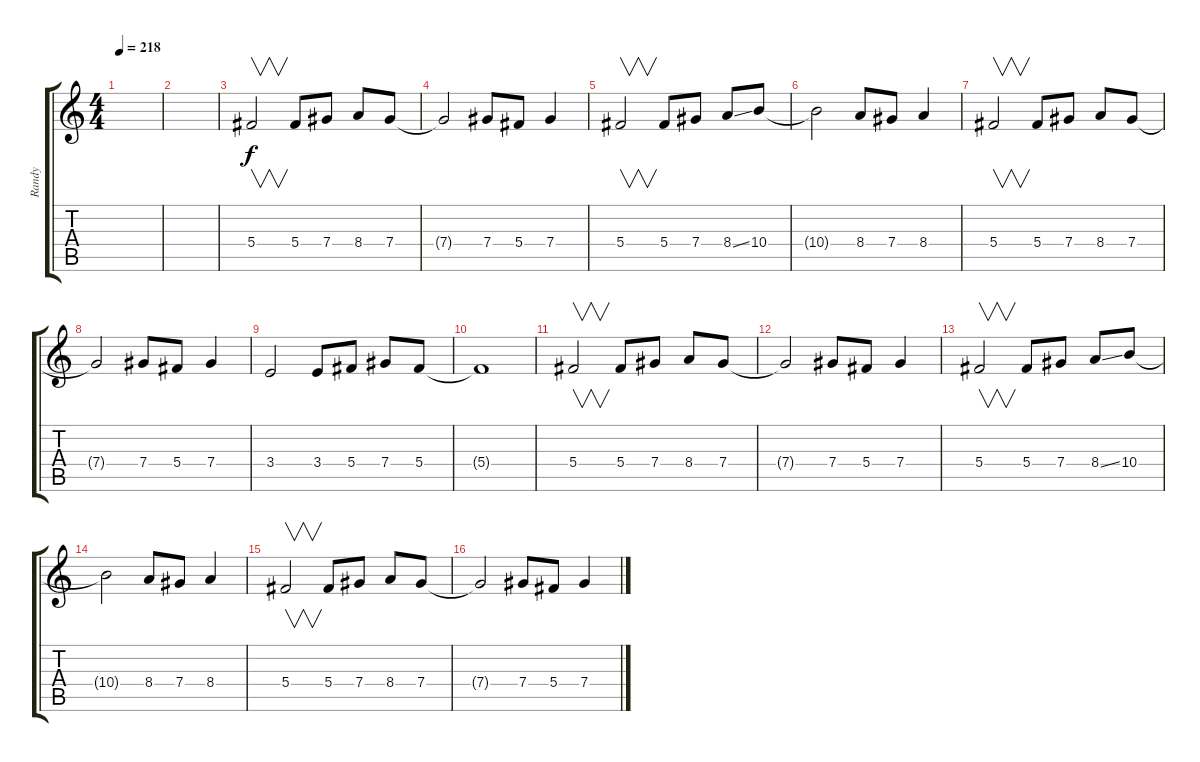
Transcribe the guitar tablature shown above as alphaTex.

\track ("Randy" "Randy") {instrument distortionguitar}
\staff {score tabs}
\tuning (Eb4 Bb3 Gb3 Db3 Ab2 Eb2) {hide}
\ts (4 4)
\tempo 218
\clef g2
\ks c
|
|
5.4.2{v} 5.4.8 7.4.8 8.4.8 7.4.8 |
7.4{t}.2 7.4.8 5.4.8 7.4.4 |
5.4.2{v} 5.4.8 7.4.8 8.4{ss}.8 10.4.8 |
10.4{t}.2 8.4.8 7.4.8 8.4.4 |
5.4.2{v} 5.4.8 7.4.8 8.4.8 7.4.8 |
7.4{t}.2 7.4.8 5.4.8 7.4.4 |
3.4.2 3.4.8 5.4.8 7.4.8 5.4.8 |
5.4{t}.1 |
5.4.2{v} 5.4.8 7.4.8 8.4.8 7.4.8 |
7.4{t}.2 7.4.8 5.4.8 7.4.4 |
5.4.2{v} 5.4.8 7.4.8 8.4{ss}.8 10.4.8 |
10.4{t}.2 8.4.8 7.4.8 8.4.4 |
5.4.2{v} 5.4.8 7.4.8 8.4.8 7.4.8 |
7.4{t}.2 7.4.8 5.4.8 7.4.4
